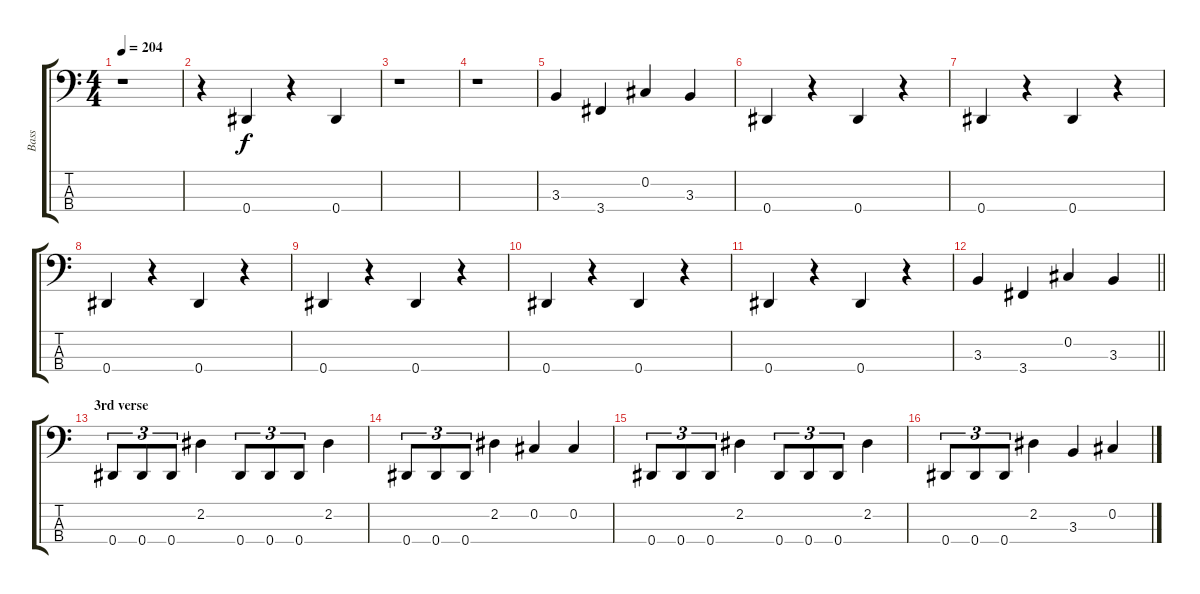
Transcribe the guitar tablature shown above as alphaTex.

\track ("Bass" "Bass") {instrument electricbasspick}
\staff {score tabs}
\tuning (Gb2 Db2 Ab1 Eb1) {hide}
\ts (4 4)
\tempo 204
\clef f4
\ks c
r.1{dy f} |
r.4 0.4.4 r.4 0.4.4 |
r.1 |
r.1 |
3.3.4 3.4.4 0.2.4 3.3.4 |
0.4.4 r.4 0.4.4 r.4 |
0.4.4 r.4 0.4.4 r.4 |
0.4.4 r.4 0.4.4 r.4 |
0.4.4 r.4 0.4.4 r.4 |
0.4.4 r.4 0.4.4 r.4 |
0.4.4 r.4 0.4.4 r.4 |
\barLineRight lightlight
3.3.4 3.4.4 0.2.4 3.3.4 |
\section ("" "3rd verse")
0.4.8{tu (3 2)} 0.4.8{tu (3 2)} 0.4.8{tu (3 2)} 2.2.4 0.4.8{tu (3 2)} 0.4.8{tu (3 2)} 0.4.8{tu (3 2)} 2.2.4 |
0.4.8{tu (3 2)} 0.4.8{tu (3 2)} 0.4.8{tu (3 2)} 2.2.4 0.2.4 0.2.4 |
0.4.8{tu (3 2)} 0.4.8{tu (3 2)} 0.4.8{tu (3 2)} 2.2.4 0.4.8{tu (3 2)} 0.4.8{tu (3 2)} 0.4.8{tu (3 2)} 2.2.4 |
0.4.8{tu (3 2)} 0.4.8{tu (3 2)} 0.4.8{tu (3 2)} 2.2.4 3.3.4 0.2.4
